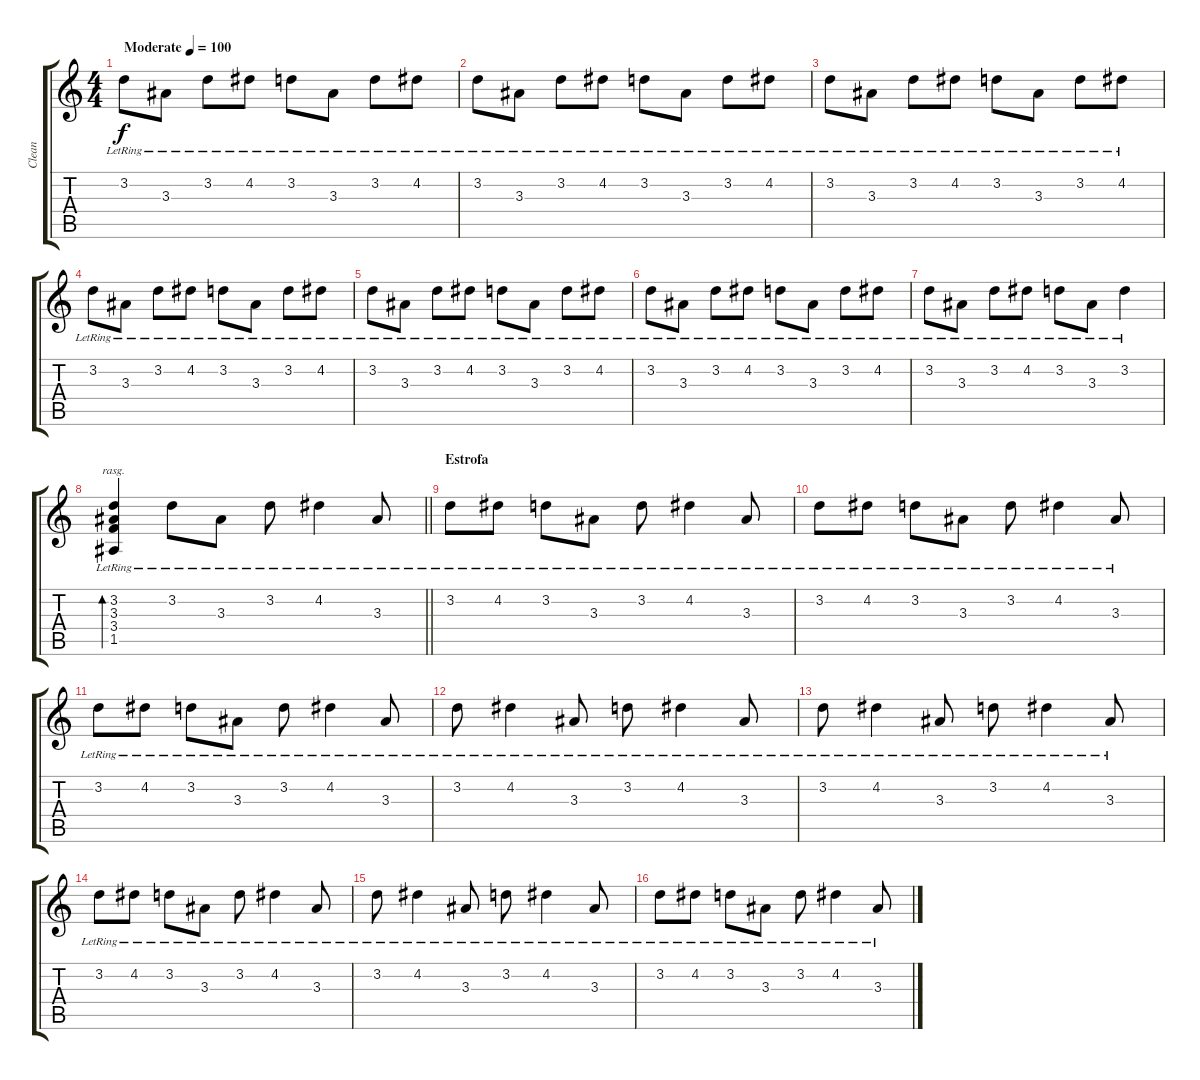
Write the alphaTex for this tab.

\track ("Clean" "Clean") {instrument electricguitarclean}
\staff {score tabs}
\tuning (E4 B3 G3 D3 A2 E2) {hide}
\ts (4 4)
\tempo (100 "Moderate")
\clef g2
\ks c
3.2{lr}.8{dy f instrument electricguitarclean} 3.3{lr}.8 3.2{lr}.8 4.2{lr}.8 3.2{lr}.8 3.3{lr}.8 3.2{lr}.8 4.2{lr}.8 |
3.2{lr}.8 3.3{lr}.8 3.2{lr}.8 4.2{lr}.8 3.2{lr}.8 3.3{lr}.8 3.2{lr}.8 4.2{lr}.8 |
3.2{lr}.8 3.3{lr}.8 3.2{lr}.8 4.2{lr}.8 3.2{lr}.8 3.3{lr}.8 3.2{lr}.8 4.2{lr}.8 |
3.2{lr}.8 3.3{lr}.8 3.2{lr}.8 4.2{lr}.8 3.2{lr}.8 3.3{lr}.8 3.2{lr}.8 4.2{lr}.8 |
3.2{lr}.8 3.3{lr}.8 3.2{lr}.8 4.2{lr}.8 3.2{lr}.8 3.3{lr}.8 3.2{lr}.8 4.2{lr}.8 |
3.2{lr}.8 3.3{lr}.8 3.2{lr}.8 4.2{lr}.8 3.2{lr}.8 3.3{lr}.8 3.2{lr}.8 4.2{lr}.8 |
3.2{lr}.8 3.3{lr}.8 3.2{lr}.8 4.2{lr}.8 3.2{lr}.8 3.3{lr}.8 3.2{lr}.4 |
\barLineRight lightlight
(3.2{lr} 3.3{lr} 3.4{lr} 1.5{lr}).4{bd 60 rasg ii} 3.2{lr}.8{volume 9} 3.3{lr}.8 3.2{lr}.8 4.2{lr}.4 3.3{lr}.8 |
\section ("" "Estrofa")
3.2{lr}.8 4.2{lr}.8 3.2{lr}.8 3.3{lr}.8 3.2{lr}.8 4.2{lr}.4 3.3{lr}.8 |
3.2{lr}.8 4.2{lr}.8 3.2{lr}.8 3.3{lr}.8 3.2{lr}.8 4.2{lr}.4 3.3{lr}.8 |
3.2{lr}.8 4.2{lr}.8 3.2{lr}.8 3.3{lr}.8 3.2{lr}.8 4.2{lr}.4 3.3{lr}.8 |
3.2{lr}.8 4.2{lr}.4 3.3{lr}.8 3.2{lr}.8 4.2{lr}.4 3.3{lr}.8 |
3.2{lr}.8 4.2{lr}.4 3.3{lr}.8 3.2{lr}.8 4.2{lr}.4 3.3{lr}.8 |
3.2{lr}.8 4.2{lr}.8 3.2{lr}.8 3.3{lr}.8 3.2{lr}.8 4.2{lr}.4 3.3{lr}.8 |
3.2{lr}.8 4.2{lr}.4 3.3{lr}.8 3.2{lr}.8 4.2{lr}.4 3.3{lr}.8 |
3.2{lr}.8 4.2{lr}.8 3.2{lr}.8 3.3{lr}.8 3.2{lr}.8 4.2{lr}.4 3.3{lr}.8
